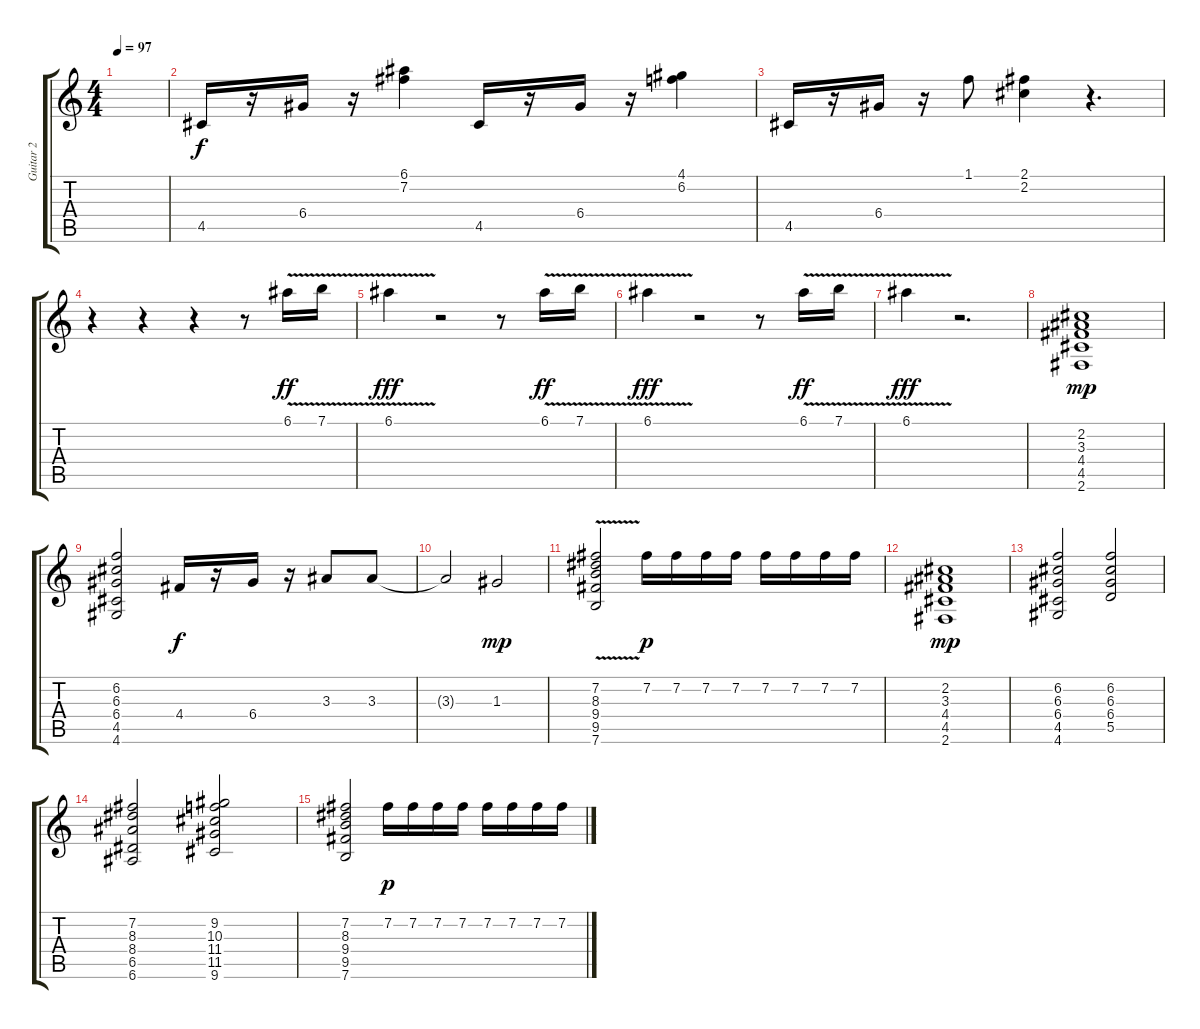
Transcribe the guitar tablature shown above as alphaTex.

\track ("Guitar 2             Jody Porter" "Guitar 2  ") {instrument overdrivenguitar}
\staff {score tabs}
\tuning (E4 B3 G3 D3 A2 E2) {hide}
\ts (4 4)
\tempo 97
\clef g2
\ks c
|
4.5.16{volume 3} r.16 6.4.16 r.16 (6.1 7.2).4 4.5.16 r.16 6.4.16 r.16 (4.1 6.2).4 |
4.5.16{volume 3} r.16 6.4.16 r.16 1.1.8 (2.1 2.2).4 r.4{d} |
r.4{volume 9} r.4 r.4 r.8 6.1{v}.16{dy ff} 7.1{v}.16 |
6.1{v}.4{dy fff} r.2 r.8 6.1{v}.16{dy ff} 7.1{v}.16 |
6.1{v}.4{dy fff} r.2 r.8 6.1{v}.16{dy ff} 7.1{v}.16 |
6.1{v}.4{dy fff} r.2{d} |
(2.2 3.3 4.4 4.5 2.6).1{dy mp} |
(6.2 6.3 6.4 4.5 4.6).2 4.4.16{dy f} r.16 6.4.16 r.16 3.3.8 3.3.8 |
3.3{t}.2 1.3.2{dy mp} |
(7.2{v} 8.3{v} 9.4{v} 9.5{v} 7.6{v}).2 7.2.16{dy p} 7.2.16 7.2.16 7.2.16 7.2.16 7.2.16 7.2.16 7.2.16 |
(2.2 3.3 4.4 4.5 2.6).1{dy mp} |
(6.2 6.3 6.4 4.5 4.6).2 (6.2 6.3 6.4 5.5).2 |
(7.2 8.3 8.4 6.5 6.6).2 (9.2 10.3 11.4 11.5 9.6).2 |
(7.2 8.3 9.4 9.5 7.6).2 7.2.16{dy p} 7.2.16 7.2.16 7.2.16 7.2.16 7.2.16 7.2.16 7.2.16
